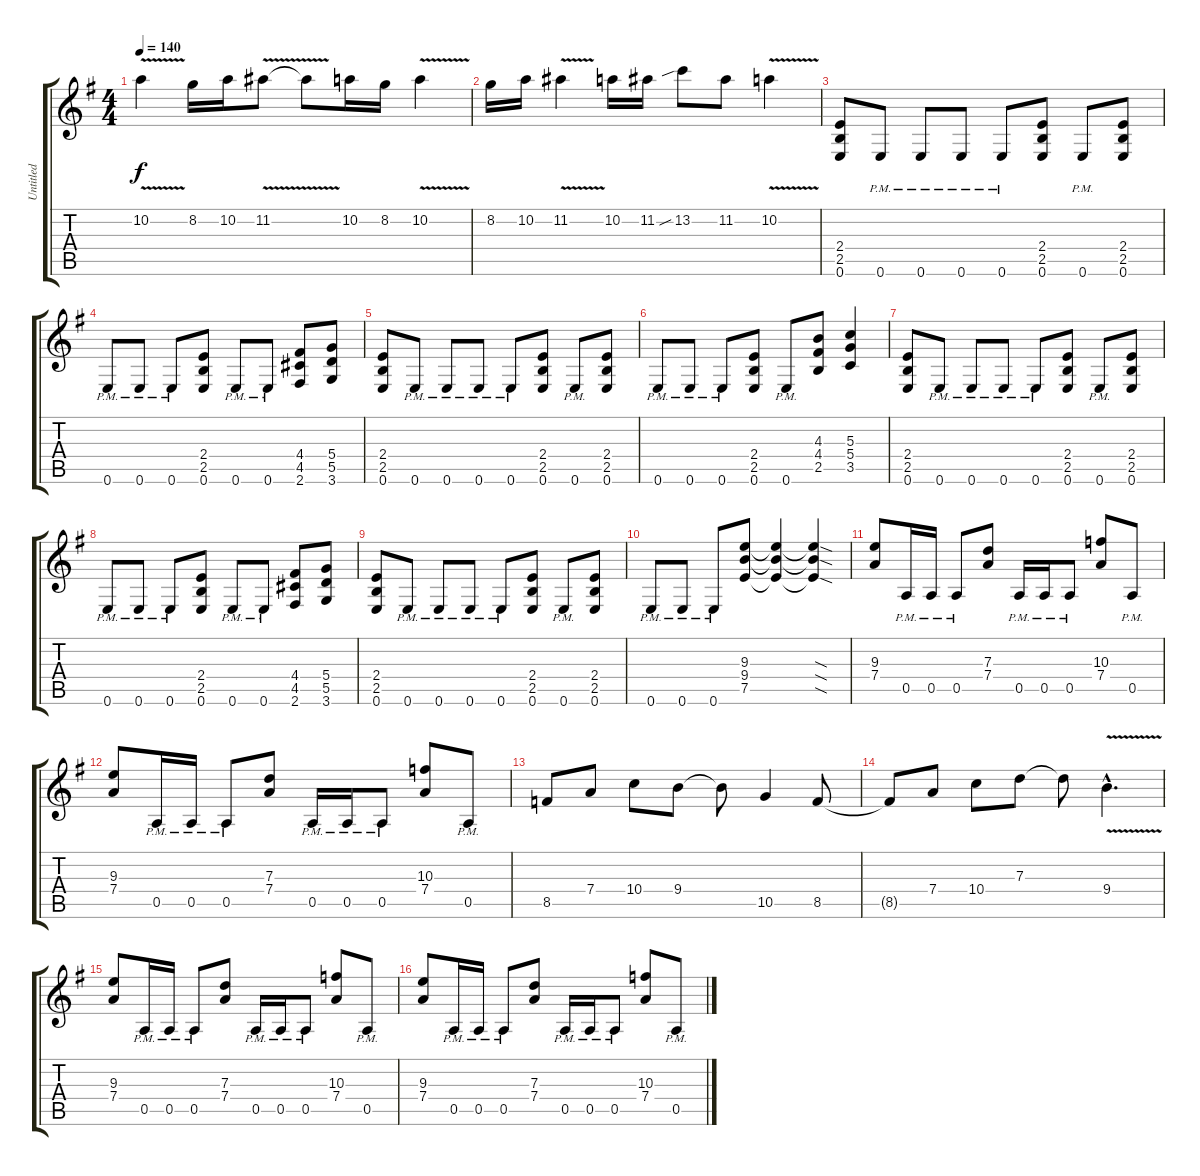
\track ("Untitled" "Untitled") {instrument distortionguitar}
\staff {score tabs}
\tuning (E4 B3 G3 D3 A2 E2) {hide}
\ts (4 4)
\tempo 140
\clef g2
\ks g
10.2{v}.4{dy f} 8.2.16 10.2.16 11.2{v}.8 11.2{v t}.8 10.2.16 8.2.16 10.2{v}.4 |
8.2.16 10.2.16 11.2{v}.4 10.2.16 11.2.16 13.2{sib}.8 11.2.8 10.2{v}.4 |
(2.4 2.5 0.6).8 0.6{pm}.8 0.6{pm}.8 0.6{pm}.8 0.6{pm}.8 (2.4 2.5 0.6).8 0.6{pm}.8 (2.4 2.5 0.6).8 |
0.6{pm}.8 0.6{pm}.8 0.6{pm}.8 (2.4 2.5 0.6).8 0.6{pm}.8 0.6{pm}.8 (4.4 4.5 2.6).8 (5.4 5.5 3.6).8 |
(2.4 2.5 0.6).8 0.6{pm}.8 0.6{pm}.8 0.6{pm}.8 0.6{pm}.8 (2.4 2.5 0.6).8 0.6{pm}.8 (2.4 2.5 0.6).8 |
0.6{pm}.8 0.6{pm}.8 0.6{pm}.8 (2.4 2.5 0.6).8 0.6{pm}.8 (4.3 4.4 2.5).8 (5.3 5.4 3.5).4 |
(2.4 2.5 0.6).8 0.6{pm}.8 0.6{pm}.8 0.6{pm}.8 0.6{pm}.8 (2.4 2.5 0.6).8 0.6{pm}.8 (2.4 2.5 0.6).8 |
0.6{pm}.8 0.6{pm}.8 0.6{pm}.8 (2.4 2.5 0.6).8 0.6{pm}.8 0.6{pm}.8 (4.4 4.5 2.6).8 (5.4 5.5 3.6).8 |
(2.4 2.5 0.6).8 0.6{pm}.8 0.6{pm}.8 0.6{pm}.8 0.6{pm}.8 (2.4 2.5 0.6).8 0.6{pm}.8 (2.4 2.5 0.6).8 |
0.6{pm}.8 0.6{pm}.8 0.6{pm}.8 (9.3 9.4 7.5).8 (9.3{t} 9.4{t} 7.5{t}).4 (9.3{sod t} 9.4{sod t} 7.5{sod t}).4 |
(9.3 7.4).8 0.5{pm}.16 0.5{pm}.16 0.5{pm}.8 (7.3 7.4).8 0.5{pm}.16 0.5{pm}.16 0.5{pm}.8 (10.3 7.4).8 0.5{pm}.8 |
(9.3 7.4).8 0.5{pm}.16 0.5{pm}.16 0.5{pm}.8 (7.3 7.4).8 0.5{pm}.16 0.5{pm}.16 0.5{pm}.8 (10.3 7.4).8 0.5{pm}.8 |
8.5.8 7.4.8 10.4.8 9.4.8 9.4{t}.8 10.5.4 8.5.8 |
8.5{t}.8 7.4.8 10.4.8 7.3.8 7.3{t}.8 9.4{v hac}.4{d} |
(9.3 7.4).8 0.5{pm}.16 0.5{pm}.16 0.5{pm}.8 (7.3 7.4).8 0.5{pm}.16 0.5{pm}.16 0.5{pm}.8 (10.3 7.4).8 0.5{pm}.8 |
(9.3 7.4).8 0.5{pm}.16 0.5{pm}.16 0.5{pm}.8 (7.3 7.4).8 0.5{pm}.16 0.5{pm}.16 0.5{pm}.8 (10.3 7.4).8 0.5{pm}.8
